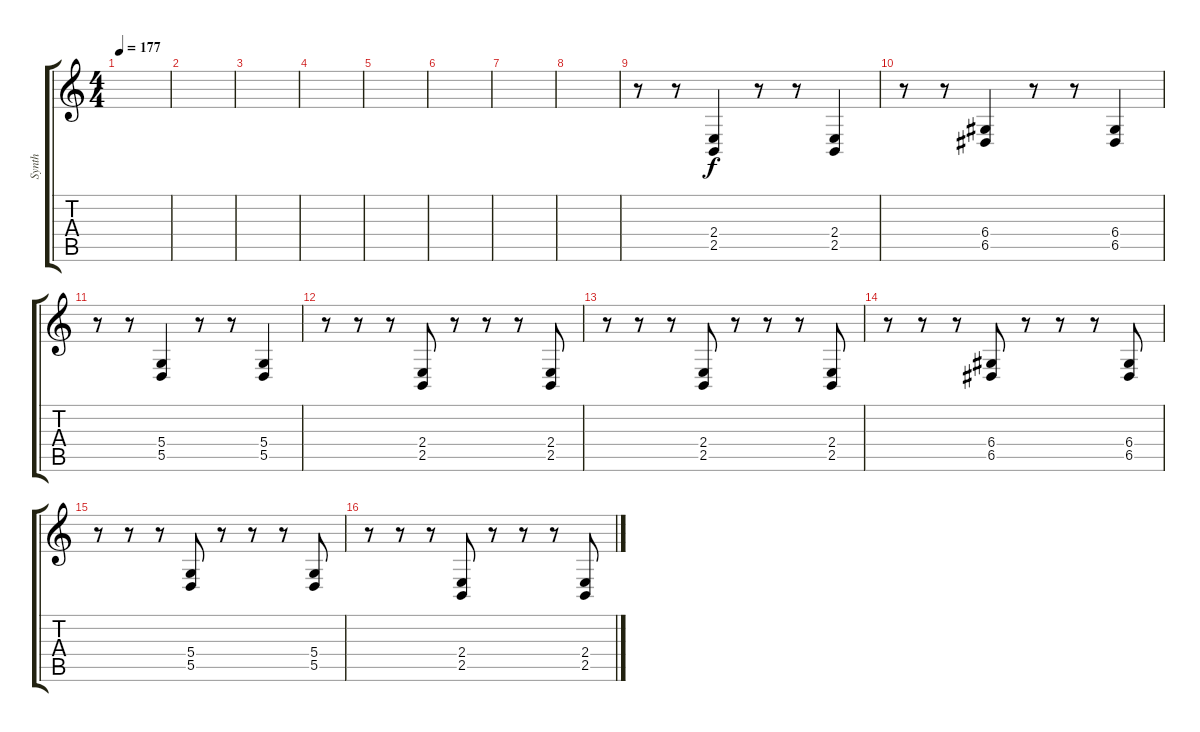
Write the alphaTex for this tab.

\track ("Synth" "Synth") {instrument violin}
\staff {score tabs}
\tuning (E4 B3 G3 D3 A2 E2) {hide}
\ts (4 4)
\tempo 177
\clef g2
\ks c
|
|
|
|
|
|
|
|
r.8 r.8 (2.4 2.5).4 r.8 r.8 (2.4 2.5).4 |
r.8 r.8 (6.4 6.5).4 r.8 r.8 (6.4 6.5).4 |
r.8 r.8 (5.4 5.5).4 r.8 r.8 (5.4 5.5).4 |
r.8 r.8 r.8 (2.4 2.5).8 r.8 r.8 r.8 (2.4 2.5).8 |
r.8 r.8 r.8 (2.4 2.5).8 r.8 r.8 r.8 (2.4 2.5).8 |
r.8 r.8 r.8 (6.4 6.5).8 r.8 r.8 r.8 (6.4 6.5).8 |
r.8 r.8 r.8 (5.4 5.5).8 r.8 r.8 r.8 (5.4 5.5).8 |
r.8 r.8 r.8 (2.4 2.5).8 r.8 r.8 r.8 (2.4 2.5).8
